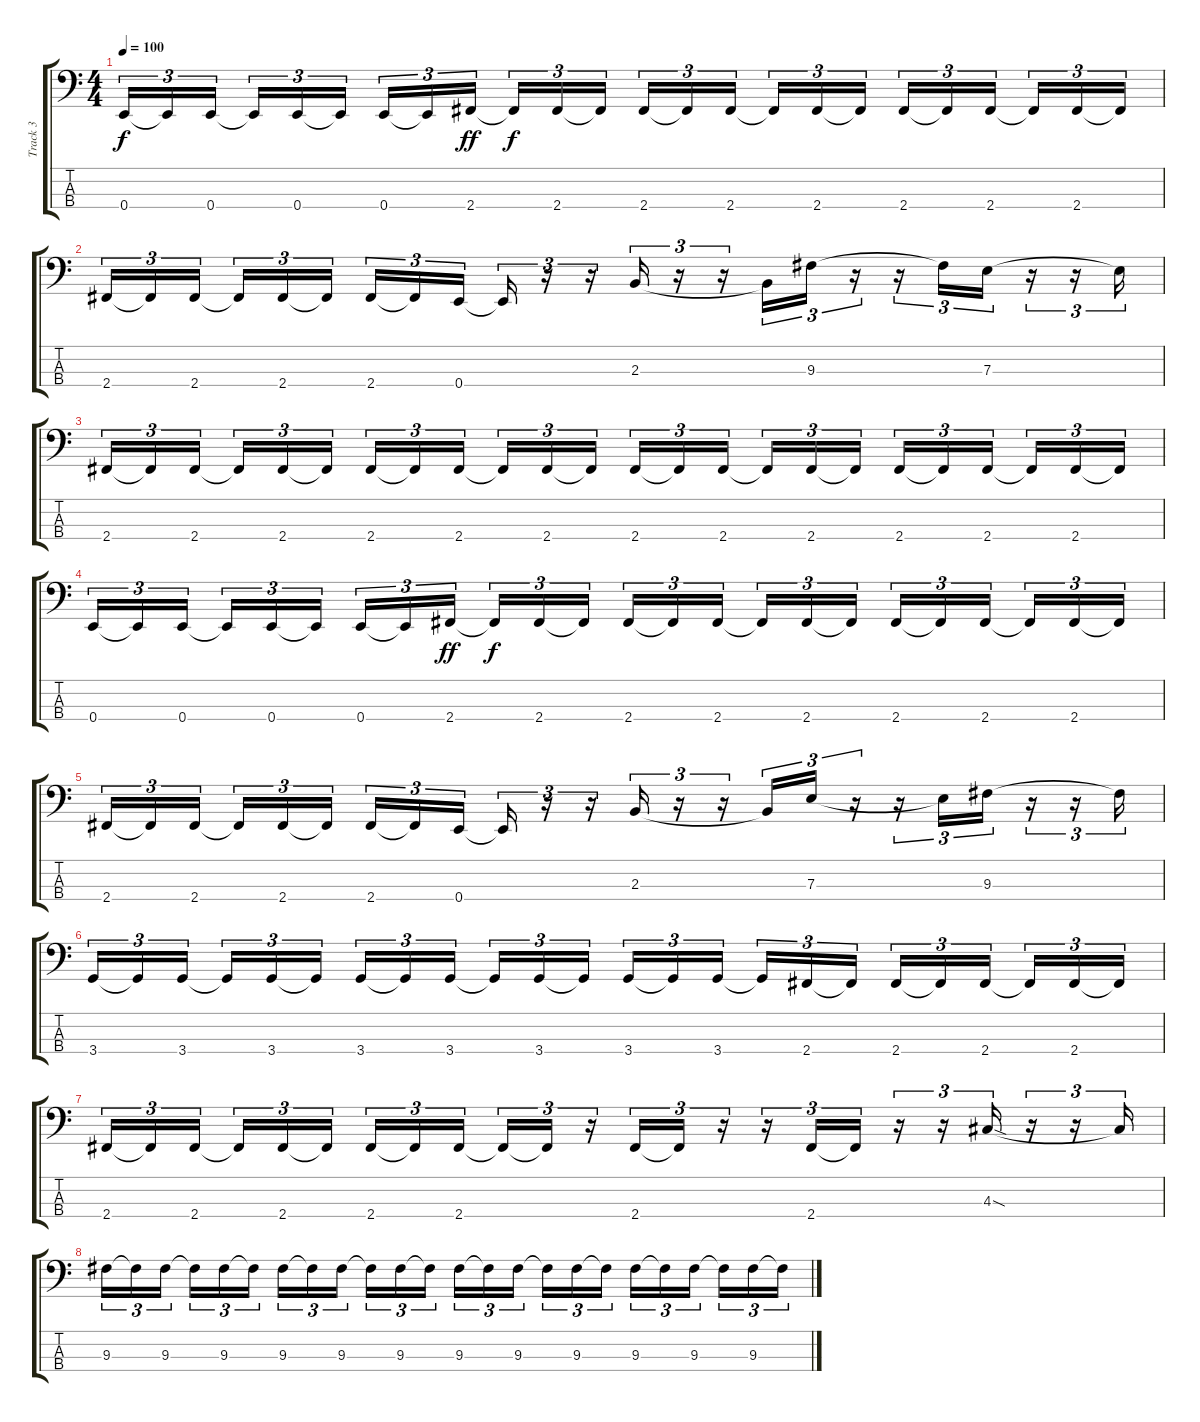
\track ("Track 3" "Track 3") {instrument electricbassfinger}
\staff {score tabs}
\tuning (G2 D2 A1 E1) {hide}
\ts (4 4)
\tempo 100
\clef f4
\ks c
0.4.16{tu (3 2) dy f} 0.4{t}.16{tu (3 2)} 0.4.16{tu (3 2) beam splitsecondary} 0.4{t}.16{tu (3 2)} 0.4.16{tu (3 2)} 0.4{t}.16{tu (3 2)} 0.4.16{tu (3 2)} 0.4{t}.16{tu (3 2)} 2.4.16{tu (3 2) dy ff beam splitsecondary} 2.4{t}.16{tu (3 2) dy f} 2.4.16{tu (3 2)} 2.4{t}.16{tu (3 2)} 2.4.16{tu (3 2)} 2.4{t}.16{tu (3 2)} 2.4.16{tu (3 2) beam splitsecondary} 2.4{t}.16{tu (3 2)} 2.4.16{tu (3 2)} 2.4{t}.16{tu (3 2)} 2.4.16{tu (3 2)} 2.4{t}.16{tu (3 2)} 2.4.16{tu (3 2) beam splitsecondary} 2.4{t}.16{tu (3 2)} 2.4.16{tu (3 2)} 2.4{t}.16{tu (3 2)} |
2.4.16{tu (3 2)} 2.4{t}.16{tu (3 2)} 2.4.16{tu (3 2) beam splitsecondary} 2.4{t}.16{tu (3 2)} 2.4.16{tu (3 2)} 2.4{t}.16{tu (3 2)} 2.4.16{tu (3 2)} 2.4{t}.16{tu (3 2)} 0.4.16{tu (3 2) beam splitsecondary} 0.4{t}.16{tu (3 2)} r.16{tu (3 2)} r.16{tu (3 2)} 2.3.16{tu (3 2)} r.16{tu (3 2)} r.16{tu (3 2)} 2.3{t}.16{tu (3 2)} 9.3.16{tu (3 2)} r.16{tu (3 2)} r.16{tu (3 2)} 9.3{t}.16{tu (3 2)} 7.3.16{tu (3 2)} r.16{tu (3 2)} r.16{tu (3 2)} 7.3{t}.16{tu (3 2)} |
2.4.16{tu (3 2)} 2.4{t}.16{tu (3 2)} 2.4.16{tu (3 2) beam splitsecondary} 2.4{t}.16{tu (3 2)} 2.4.16{tu (3 2)} 2.4{t}.16{tu (3 2)} 2.4.16{tu (3 2)} 2.4{t}.16{tu (3 2)} 2.4.16{tu (3 2) beam splitsecondary} 2.4{t}.16{tu (3 2)} 2.4.16{tu (3 2)} 2.4{t}.16{tu (3 2)} 2.4.16{tu (3 2)} 2.4{t}.16{tu (3 2)} 2.4.16{tu (3 2) beam splitsecondary} 2.4{t}.16{tu (3 2)} 2.4.16{tu (3 2)} 2.4{t}.16{tu (3 2)} 2.4.16{tu (3 2)} 2.4{t}.16{tu (3 2)} 2.4.16{tu (3 2) beam splitsecondary} 2.4{t}.16{tu (3 2)} 2.4.16{tu (3 2)} 2.4{t}.16{tu (3 2)} |
0.4.16{tu (3 2)} 0.4{t}.16{tu (3 2)} 0.4.16{tu (3 2) beam splitsecondary} 0.4{t}.16{tu (3 2)} 0.4.16{tu (3 2)} 0.4{t}.16{tu (3 2)} 0.4.16{tu (3 2)} 0.4{t}.16{tu (3 2)} 2.4.16{tu (3 2) dy ff beam splitsecondary} 2.4{t}.16{tu (3 2) dy f} 2.4.16{tu (3 2)} 2.4{t}.16{tu (3 2)} 2.4.16{tu (3 2)} 2.4{t}.16{tu (3 2)} 2.4.16{tu (3 2) beam splitsecondary} 2.4{t}.16{tu (3 2)} 2.4.16{tu (3 2)} 2.4{t}.16{tu (3 2)} 2.4.16{tu (3 2)} 2.4{t}.16{tu (3 2)} 2.4.16{tu (3 2) beam splitsecondary} 2.4{t}.16{tu (3 2)} 2.4.16{tu (3 2)} 2.4{t}.16{tu (3 2)} |
2.4.16{tu (3 2)} 2.4{t}.16{tu (3 2)} 2.4.16{tu (3 2) beam splitsecondary} 2.4{t}.16{tu (3 2)} 2.4.16{tu (3 2)} 2.4{t}.16{tu (3 2)} 2.4.16{tu (3 2)} 2.4{t}.16{tu (3 2)} 0.4.16{tu (3 2) beam splitsecondary} 0.4{t}.16{tu (3 2)} r.16{tu (3 2)} r.16{tu (3 2)} 2.3.16{tu (3 2)} r.16{tu (3 2)} r.16{tu (3 2)} 2.3{t}.16{tu (3 2)} 7.3.16{tu (3 2)} r.16{tu (3 2)} r.16{tu (3 2)} 7.3{t}.16{tu (3 2)} 9.3.16{tu (3 2)} r.16{tu (3 2)} r.16{tu (3 2)} 9.3{t}.16{tu (3 2)} |
3.4.16{tu (3 2)} 3.4{t}.16{tu (3 2)} 3.4.16{tu (3 2) beam splitsecondary} 3.4{t}.16{tu (3 2)} 3.4.16{tu (3 2)} 3.4{t}.16{tu (3 2)} 3.4.16{tu (3 2)} 3.4{t}.16{tu (3 2)} 3.4.16{tu (3 2) beam splitsecondary} 3.4{t}.16{tu (3 2)} 3.4.16{tu (3 2)} 3.4{t}.16{tu (3 2)} 3.4.16{tu (3 2)} 3.4{t}.16{tu (3 2)} 3.4.16{tu (3 2) beam splitsecondary} 3.4{t}.16{tu (3 2)} 2.4.16{tu (3 2)} 2.4{t}.16{tu (3 2)} 2.4.16{tu (3 2)} 2.4{t}.16{tu (3 2)} 2.4.16{tu (3 2) beam splitsecondary} 2.4{t}.16{tu (3 2)} 2.4.16{tu (3 2)} 2.4{t}.16{tu (3 2)} |
2.4.16{tu (3 2)} 2.4{t}.16{tu (3 2)} 2.4.16{tu (3 2) beam splitsecondary} 2.4{t}.16{tu (3 2)} 2.4.16{tu (3 2)} 2.4{t}.16{tu (3 2)} 2.4.16{tu (3 2)} 2.4{t}.16{tu (3 2)} 2.4.16{tu (3 2) beam splitsecondary} 2.4{t}.16{tu (3 2)} 2.4{t}.16{tu (3 2)} r.16{tu (3 2)} 2.4.16{tu (3 2)} 2.4{t}.16{tu (3 2)} r.16{tu (3 2)} r.16{tu (3 2)} 2.4.16{tu (3 2)} 2.4{t}.16{tu (3 2)} r.16{tu (3 2)} r.16{tu (3 2)} 4.3{sod}.16{tu (3 2)} r.16{tu (3 2)} r.16{tu (3 2)} 4.3{t}.16{tu (3 2)} |
9.3.16{tu (3 2)} 9.3{t}.16{tu (3 2)} 9.3.16{tu (3 2) beam splitsecondary} 9.3{t}.16{tu (3 2)} 9.3.16{tu (3 2)} 9.3{t}.16{tu (3 2)} 9.3.16{tu (3 2)} 9.3{t}.16{tu (3 2)} 9.3.16{tu (3 2) beam splitsecondary} 9.3{t}.16{tu (3 2)} 9.3.16{tu (3 2)} 9.3{t}.16{tu (3 2)} 9.3.16{tu (3 2)} 9.3{t}.16{tu (3 2)} 9.3.16{tu (3 2) beam splitsecondary} 9.3{t}.16{tu (3 2)} 9.3.16{tu (3 2)} 9.3{t}.16{tu (3 2)} 9.3.16{tu (3 2)} 9.3{t}.16{tu (3 2)} 9.3.16{tu (3 2) beam splitsecondary} 9.3{t}.16{tu (3 2)} 9.3.16{tu (3 2)} 9.3{t}.16{tu (3 2)}
